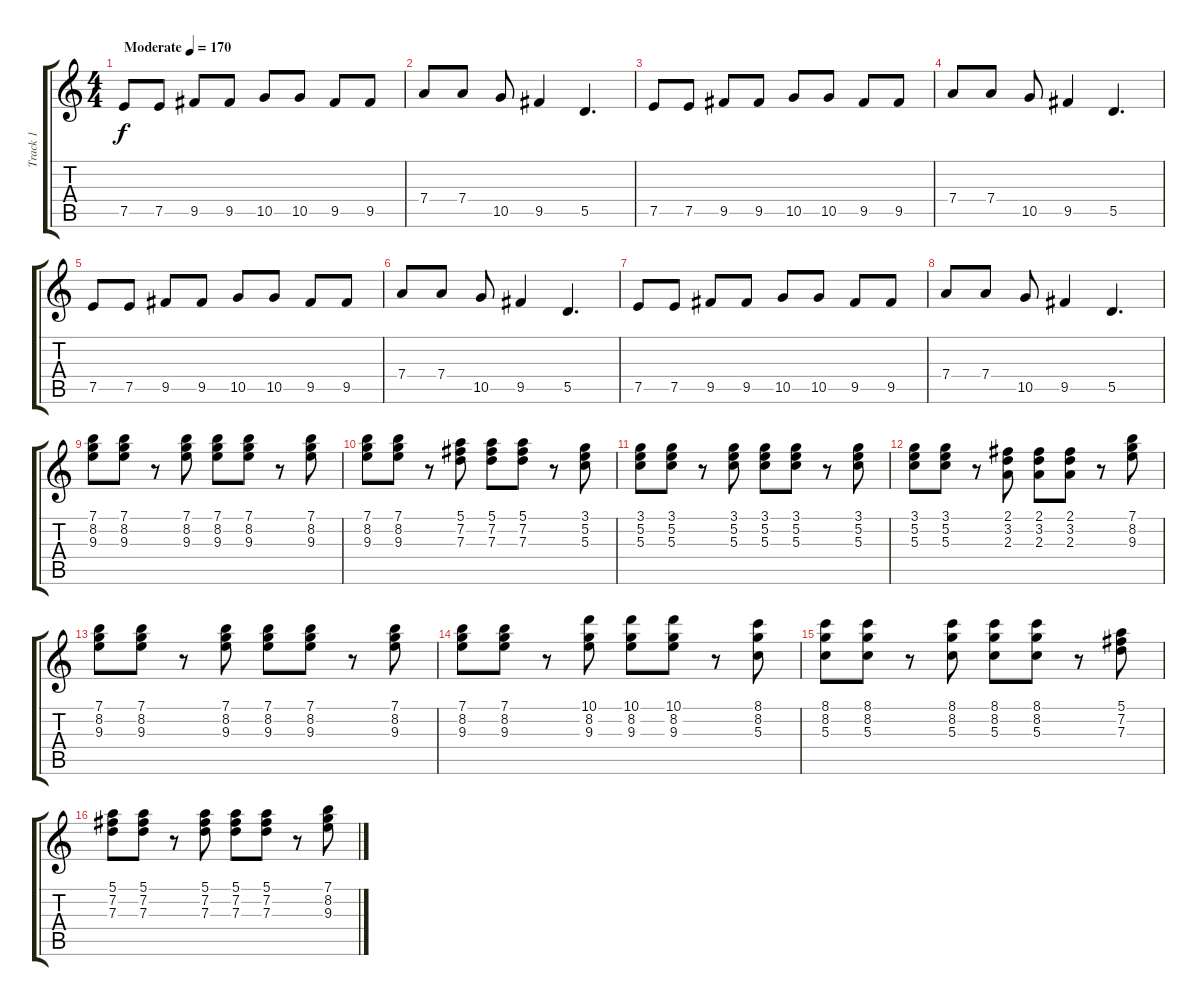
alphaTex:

\track ("Track 1" "Track 1") {instrument overdrivenguitar}
\staff {score tabs}
\tuning (E4 B3 G3 D3 A2 E2) {hide}
\ts (4 4)
\tempo (170 "Moderate")
\clef g2
\ks c
7.5.8{dy f instrument overdrivenguitar} 7.5.8 9.5.8 9.5.8 10.5.8 10.5.8 9.5.8 9.5.8 |
7.4.8 7.4.8 10.5.8 9.5.4 5.5.4{d} |
7.5.8 7.5.8 9.5.8 9.5.8 10.5.8 10.5.8 9.5.8 9.5.8 |
7.4.8 7.4.8 10.5.8 9.5.4 5.5.4{d} |
7.5.8 7.5.8 9.5.8 9.5.8 10.5.8 10.5.8 9.5.8 9.5.8 |
7.4.8 7.4.8 10.5.8 9.5.4 5.5.4{d} |
7.5.8 7.5.8 9.5.8 9.5.8 10.5.8 10.5.8 9.5.8 9.5.8 |
7.4.8 7.4.8 10.5.8 9.5.4 5.5.4{d} |
(7.1 8.2 9.3).8{volume 9 instrument electricguitarclean} (7.1 8.2 9.3).8 r.8 (7.1 8.2 9.3).8 (7.1 8.2 9.3).8 (7.1 8.2 9.3).8 r.8 (7.1 8.2 9.3).8 |
(7.1 8.2 9.3).8 (7.1 8.2 9.3).8 r.8 (5.1 7.2 7.3).8 (5.1 7.2 7.3).8 (5.1 7.2 7.3).8 r.8 (3.1 5.2 5.3).8 |
(3.1 5.2 5.3).8 (3.1 5.2 5.3).8 r.8 (3.1 5.2 5.3).8 (3.1 5.2 5.3).8 (3.1 5.2 5.3).8 r.8 (3.1 5.2 5.3).8 |
(3.1 5.2 5.3).8 (3.1 5.2 5.3).8 r.8 (2.1 3.2 2.3).8 (2.1 3.2 2.3).8 (2.1 3.2 2.3).8 r.8 (7.1 8.2 9.3).8 |
(7.1 8.2 9.3).8 (7.1 8.2 9.3).8 r.8 (7.1 8.2 9.3).8 (7.1 8.2 9.3).8 (7.1 8.2 9.3).8 r.8 (7.1 8.2 9.3).8 |
(7.1 8.2 9.3).8 (7.1 8.2 9.3).8 r.8 (10.1 8.2 9.3).8 (10.1 8.2 9.3).8 (10.1 8.2 9.3).8 r.8 (8.1 8.2 5.3).8 |
(8.1 8.2 5.3).8 (8.1 8.2 5.3).8 r.8 (8.1 8.2 5.3).8 (8.1 8.2 5.3).8 (8.1 8.2 5.3).8 r.8 (5.1 7.2 7.3).8 |
(5.1 7.2 7.3).8 (5.1 7.2 7.3).8 r.8 (5.1 7.2 7.3).8 (5.1 7.2 7.3).8 (5.1 7.2 7.3).8 r.8 (7.1 8.2 9.3).8
